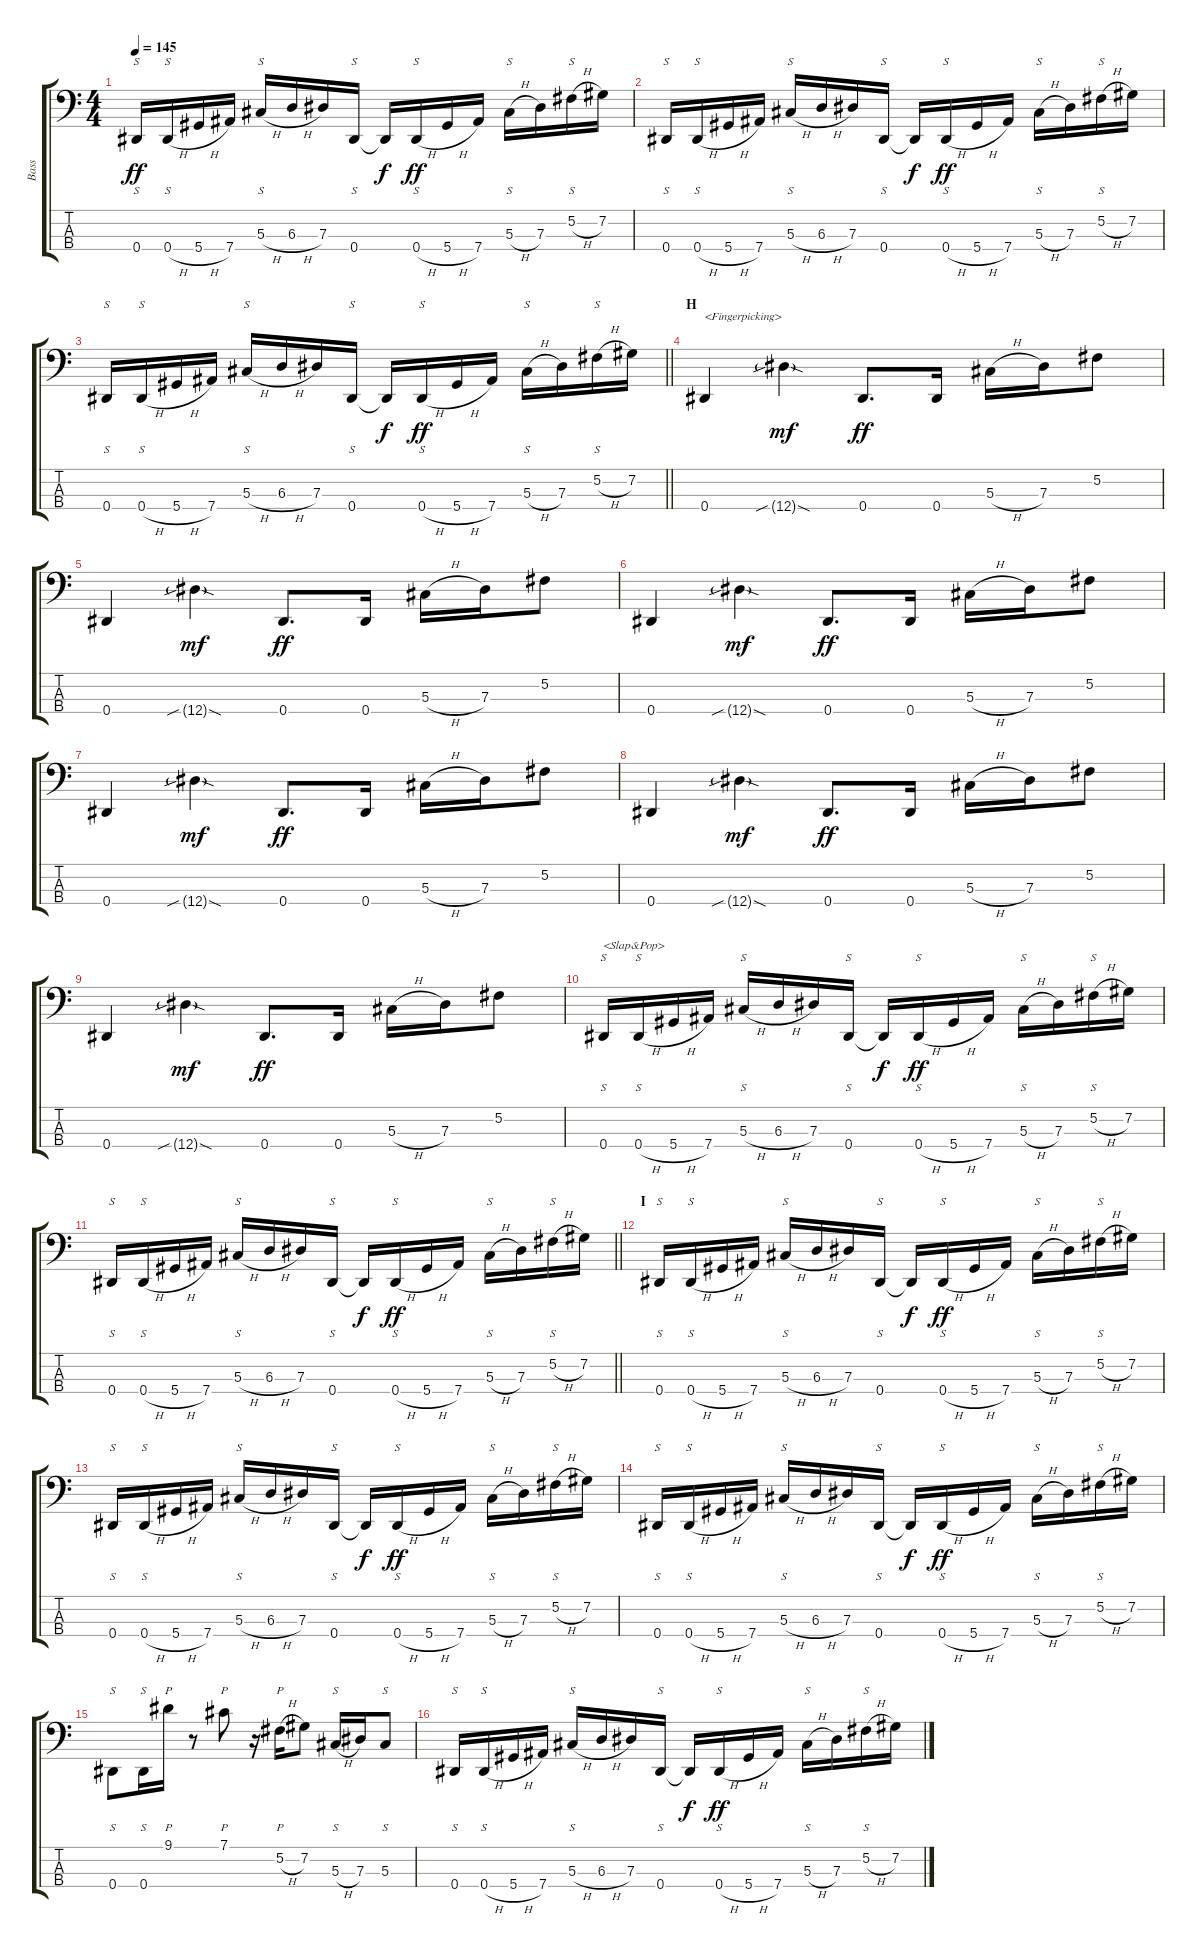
\track ("Bass" "Bass") {instrument slapbass1}
\staff {score tabs}
\tuning (Gb2 Db2 Ab1 Eb1) {hide}
\ts (4 4)
\tempo 145
\clef f4
\ks c
0.4.16{s dy ff} 0.4{h}.16{s} 5.4{h}.16 7.4.16 5.3{h}.16{s} 6.3{h}.16 7.3.16 0.4.16{s} 0.4{t}.16{dy f} 0.4{h}.16{s dy ff} 5.4{h}.16 7.4.16 5.3{h}.16{s} 7.3.16 5.2{h}.16{s} 7.2.16 |
0.4.16{s} 0.4{h}.16{s} 5.4{h}.16 7.4.16 5.3{h}.16{s} 6.3{h}.16 7.3.16 0.4.16{s} 0.4{t}.16{dy f} 0.4{h}.16{s dy ff} 5.4{h}.16 7.4.16 5.3{h}.16{s} 7.3.16 5.2{h}.16{s} 7.2.16 |
\barLineRight lightlight
0.4.16{s} 0.4{h}.16{s} 5.4{h}.16 7.4.16 5.3{h}.16{s} 6.3{h}.16 7.3.16 0.4.16{s} 0.4{t}.16{dy f} 0.4{h}.16{s dy ff} 5.4{h}.16 7.4.16 5.3{h}.16{s} 7.3.16 5.2{h}.16{s} 7.2.16 |
\section ("" "H")
0.4.4{txt "<Fingerpicking>" instrument electricbassfinger} 12.4{sib sod g}.4{dy mf} 0.4.8{d dy ff} 0.4.16 5.3{h}.16 7.3.16 5.2.8 |
0.4.4 12.4{sib sod g}.4{dy mf} 0.4.8{d dy ff} 0.4.16 5.3{h}.16 7.3.16 5.2.8 |
0.4.4 12.4{sib sod g}.4{dy mf} 0.4.8{d dy ff} 0.4.16 5.3{h}.16 7.3.16 5.2.8 |
0.4.4 12.4{sib sod g}.4{dy mf} 0.4.8{d dy ff} 0.4.16 5.3{h}.16 7.3.16 5.2.8 |
0.4.4 12.4{sib sod g}.4{dy mf} 0.4.8{d dy ff} 0.4.16 5.3{h}.16 7.3.16 5.2.8 |
0.4.4 12.4{sib sod g}.4{dy mf} 0.4.8{d dy ff} 0.4.16 5.3{h}.16 7.3.16 5.2.8 |
0.4.16{s txt "<Slap&Pop>" instrument slapbass1} 0.4{h}.16{s} 5.4{h}.16 7.4.16 5.3{h}.16{s} 6.3{h}.16 7.3.16 0.4.16{s} 0.4{t}.16{dy f} 0.4{h}.16{s dy ff} 5.4{h}.16 7.4.16 5.3{h}.16{s} 7.3.16 5.2{h}.16{s} 7.2.16 |
\barLineRight lightlight
0.4.16{s} 0.4{h}.16{s} 5.4{h}.16 7.4.16 5.3{h}.16{s} 6.3{h}.16 7.3.16 0.4.16{s} 0.4{t}.16{dy f} 0.4{h}.16{s dy ff} 5.4{h}.16 7.4.16 5.3{h}.16{s} 7.3.16 5.2{h}.16{s} 7.2.16 |
\section ("" "I")
0.4.16{s} 0.4{h}.16{s} 5.4{h}.16 7.4.16 5.3{h}.16{s} 6.3{h}.16 7.3.16 0.4.16{s} 0.4{t}.16{dy f} 0.4{h}.16{s dy ff} 5.4{h}.16 7.4.16 5.3{h}.16{s} 7.3.16 5.2{h}.16{s} 7.2.16 |
0.4.16{s} 0.4{h}.16{s} 5.4{h}.16 7.4.16 5.3{h}.16{s} 6.3{h}.16 7.3.16 0.4.16{s} 0.4{t}.16{dy f} 0.4{h}.16{s dy ff} 5.4{h}.16 7.4.16 5.3{h}.16{s} 7.3.16 5.2{h}.16{s} 7.2.16 |
0.4.16{s} 0.4{h}.16{s} 5.4{h}.16 7.4.16 5.3{h}.16{s} 6.3{h}.16 7.3.16 0.4.16{s} 0.4{t}.16{dy f} 0.4{h}.16{s dy ff} 5.4{h}.16 7.4.16 5.3{h}.16{s} 7.3.16 5.2{h}.16{s} 7.2.16 |
0.4.8{s} 0.4.16{s} 9.1.16{p} r.8 7.1.8{p} r.16 5.2{h}.16{p} 7.2.8 5.3{h}.16{s} 7.3.16 5.3.8{s} |
0.4.16{s} 0.4{h}.16{s} 5.4{h}.16 7.4.16 5.3{h}.16{s} 6.3{h}.16 7.3.16 0.4.16{s} 0.4{t}.16{dy f} 0.4{h}.16{s dy ff} 5.4{h}.16 7.4.16 5.3{h}.16{s} 7.3.16 5.2{h}.16{s} 7.2.16
